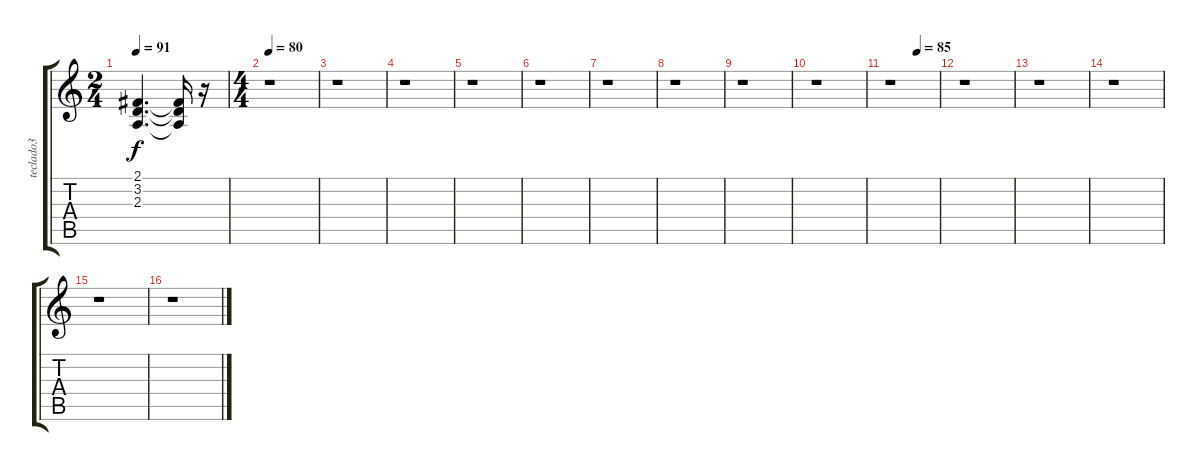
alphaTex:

\track ("teclado3" "teclado3") {instrument synthstrings2}
\staff {score tabs}
\tuning (E4 B3 G3 D3 A2 E2) {hide}
\ts (2 4)
\tempo 91
\clef g2
\ks c
(2.1{t} 3.2{t} 2.3{t}).4{d dy f} (2.1{t} 3.2{t} 2.3{t}).16 r.16 |
\ts (4 4)
\tempo 80
r.1 |
r.1 |
r.1 |
r.1 |
r.1 |
r.1 |
r.1 |
r.1 |
r.1 |
\tempo (85 0.5625)
r.1 |
r.1 |
r.1 |
r.1 |
r.1 |
r.1
